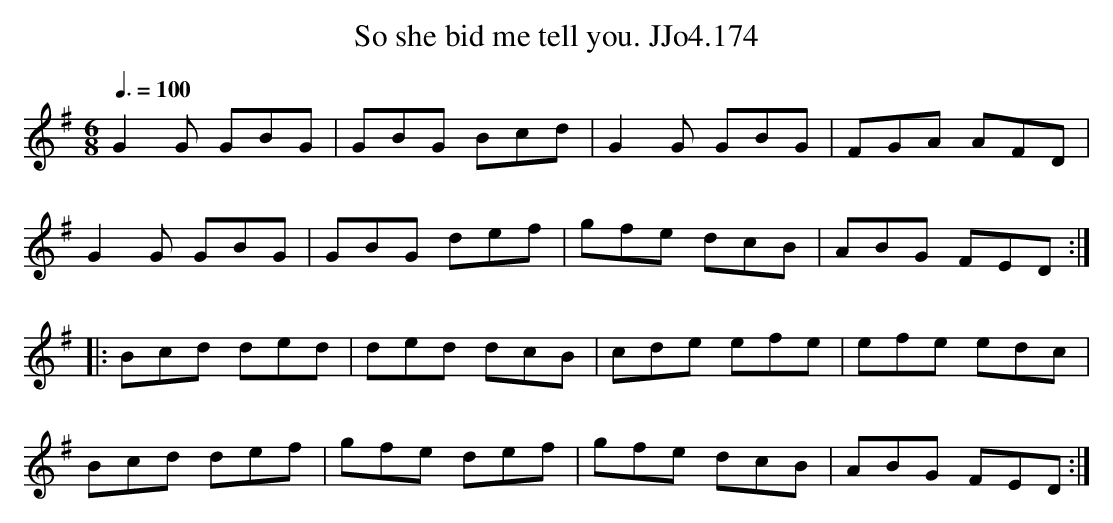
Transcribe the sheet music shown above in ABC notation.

X:1
T:So she bid me tell you. JJo4.174
M:6/8
L:1/8
Q:3/8=100
K:G
G2G GBG|GBG Bcd|G2G GBG|FGA AFD|
G2G GBG|GBG def|gfe dcB|ABG FED :|
|: Bcd ded|ded dcB|cde efe|efe edc|
Bcd def|gfe def|gfe dcB|ABG FED :|
